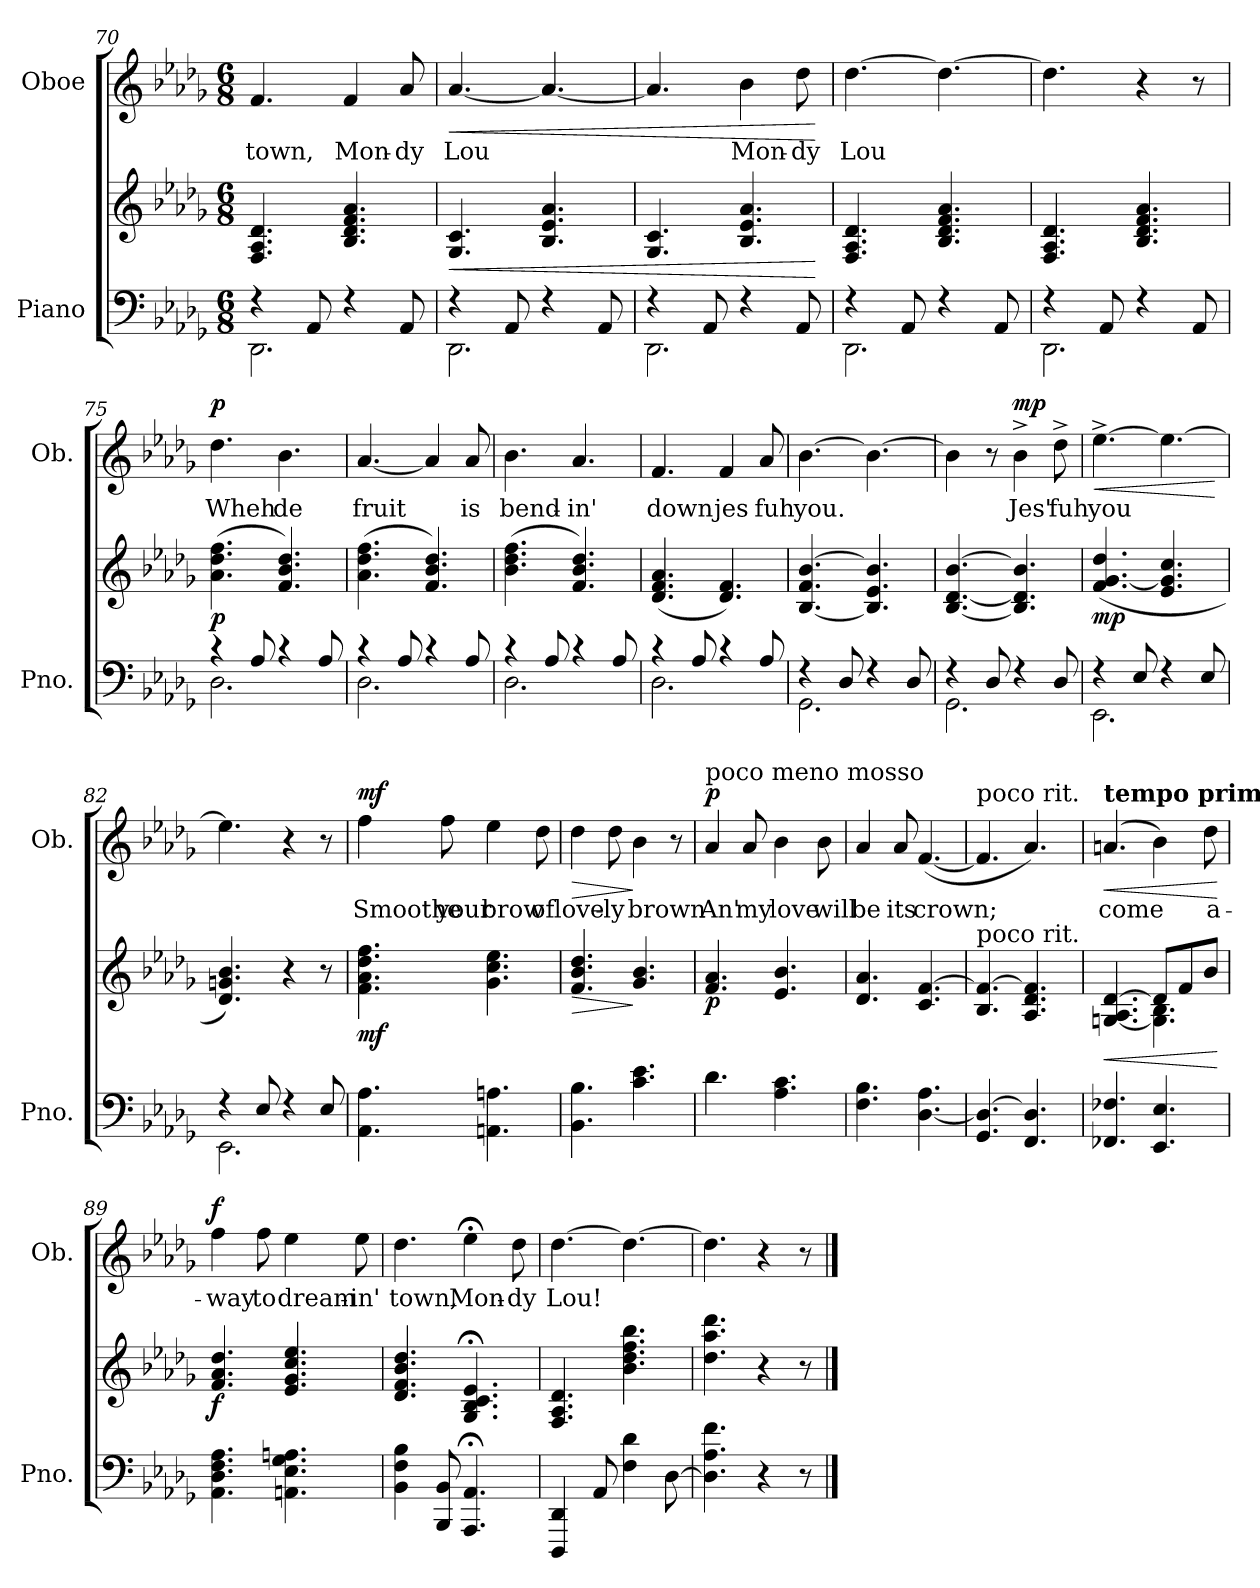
**kern	**kern	**dynam	**kern	**text	**dynam
*part2	*part2	*part2	*part1	*part1	*part1
*staff3	*staff2	*staff2/3	*staff1	*staff1	*staff1
*I"Piano	*	*	*I"Oboe	*	*
*I'Pno.	*	*	*I'Ob.	*	*
*clefF4	*clefG2	*	*clefG2	*	*
*k[b-e-a-d-g-]	*k[b-e-a-d-g-]	*	*k[b-e-a-d-g-]	*	*
*M6/8	*M6/8	*	*M6/8	*	*
=70	=70	=70	=70	=70	=70
*^	*	*	*	*	*
!	!	!	!	!	!LO:LY:b	!
4r	2.DD-\	4.F/ 4.A-/ 4.d-/	.	4.f/	town,	.
8AA-/	.	.	.	.	.	.
!	!	!	!	!	!LO:LY:b	!
4r	.	4.B-/ 4.d-/ 4.f/ 4.a-/	.	4f/	Mon-	.
!	!	!	!	!	!LO:LY:b	!
8AA-/	.	.	.	8a-/	-dy	.
=71	=71	=71	=71	=71	=71	=71
!	!	!	!LO:HP:b	!	!LO:LY:b	!LO:HP:b
4r	2.DD-\	4.G-/ 4.c/	<	[4.a-/	Lou	<
8AA-/	.	.	.	.	.	.
4r	.	4.B-/ 4.e-/ 4.a-/	.	4.a-/_	.	.
8AA-/	.	.	.	.	.	.
=72	=72	=72	=72	=72	=72	=72
4r	2.DD-\	4.G-/ 4.c/	.	4.a-/]	.	.
8AA-/	.	.	.	.	.	.
!	!	!	!	!	!LO:LY:b	!
4r	.	4.B-/ 4.e-/ 4.a-/	.	4b-\	Mon-	.
!	!	!	!	!	!LO:LY:b	!
8AA-/	.	.	.	8dd-\	-dy	.
*v	*v	*	*	*	*	*
.	.	[	.	.	[
!!LO:LB:g=z
=73	=73	=73	=73	=73	=73
*^	*	*	*	*	*
!	!	!	!	!	!LO:LY:b	!
4r	2.DD-\	4.F/ 4.A-/ 4.d-/	.	[4.dd-\	Lou	.
8AA-/	.	.	.	.	.	.
4r	.	4.B-/ 4.d-/ 4.f/ 4.a-/	.	4.dd-\_	.	.
8AA-/	.	.	.	.	.	.
=74	=74	=74	=74	=74	=74	=74
4r	2.DD-\	4.F/ 4.A-/ 4.d-/	.	4.dd-\]	.	.
8AA-/	.	.	.	.	.	.
4r	.	4.B-/ 4.d-/ 4.f/ 4.a-/	.	4r	.	.
8AA-/	.	.	.	8r	.	.
=75	=75	=75	=75	=75	=75	=75
!	!	!	!LO:DY:b	!	!LO:LY:b	!LO:DY:a
4r	2.D-\	(4.a-\ 4.dd-\ 4.ff\	p	4.dd-\	Wheh	p
8A-/	.	.	.	.	.	.
!	!	!	!	!	!LO:LY:b	!
4r	.	4.f/ 4.b-/ 4.dd-/)	.	4.b-\	de	.
8A-/	.	.	.	.	.	.
=76	=76	=76	=76	=76	=76	=76
!	!	!	!	!	!LO:LY:b	!
4r	2.D-\	(4.a-\ 4.dd-\ 4.ff\	.	[4.a-/	fruit	.
8A-/	.	.	.	.	.	.
4r	.	4.f/ 4.b-/ 4.dd-/)	.	4a-/]	.	.
!	!	!	!	!	!LO:LY:b	!
8A-/	.	.	.	8a-/	is	.
=77	=77	=77	=77	=77	=77	=77
!	!	!	!	!	!LO:LY:b	!
4r	2.D-\	(4.b-\ 4.dd-\ 4.ff\	.	4.b-\	bend-	.
8A-/	.	.	.	.	.	.
!	!	!	!	!	!LO:LY:b	!
4r	.	4.f/ 4.b-/ 4.dd-/)	.	4.a-/	-in'	.
8A-/	.	.	.	.	.	.
=78	=78	=78	=78	=78	=78	=78
!	!	!	!	!	!LO:LY:b	!
4r	2.D-\	(>4.d-/ 4.f/ 4.a-/	.	4.f/	down	.
8A-/	.	.	.	.	.	.
!	!	!	!	!	!LO:LY:b	!
4r	.	4.d-/ 4.f/)	.	4f/	jes	.
!	!	!	!	!	!LO:LY:b	!
8A-/	.	.	.	8a-/	fuh	.
!!LO:LB:g=z
=79	=79	=79	=79	=79	=79	=79
!	!	!	!	!	!LO:LY:b	!
4r	2.GG-\	[4.B-/ 4.f/ [4.b-/	.	[4.b-\	you.	.
8D-/	.	.	.	.	.	.
4r	.	4.B-/] 4.e-/ 4.b-/]	.	4.b-\_	.	.
8D-/	.	.	.	.	.	.
=80	=80	=80	=80	=80	=80	=80
4r	2.GG-\	[4.B-/ [4.d-/ [4.b-/	.	4b-\]	.	.
8D-/	.	.	.	8r	.	.
!	!	!	!	!	!LO:LY:b	!LO:DY:a
4r	.	4.B-/] 4.d-/] 4.b-/]	.	4b-^\	Jes'	mp
!	!	!	!	!	!LO:LY:b	!
8D-/	.	.	.	8dd-^\	fuh	.
=81	=81	=81	=81	=81	=81	=81
!	!	!	!LO:DY:b	!	!LO:LY:b	!LO:HP:b
4r	2.EE-\	(4.f/ [4.g-/ 4.dd-/	mp	[4.ee-^\	you	<
8E-/	.	.	.	.	.	.
4r	.	4.e-/ 4.g-/] 4.cc/	.	4.ee-\_	.	.
8E-/	.	.	.	.	.	.
*v	*v	*	*	*	*	*
.	.	.	.	.	[
=82	=82	=82	=82	=82	=82
*^	*	*	*	*	*
4r	2.EE-\	4.d-/ 4.gn/ 4.b-/)	.	4.ee-\]	.	.
8E-/	.	.	.	.	.	.
4r	.	4r	.	4r	.	.
8E-/	.	8r	.	8r	.	.
*v	*v	*	*	*	*	*
=83	=83	=83	=83	=83	=83
!	!	!LO:DY:b	!	!LO:LY:b	!LO:DY:a
4.AA-\ 4.A-\	4.f\ 4.a-\ 4.dd-\ 4.ff\	mf	4ff\	Smoothe	mf
!	!	!	!	!LO:LY:b	!
.	.	.	8ff\	your	.
!	!	!	!	!LO:LY:b	!
4.AAn\ 4.An\	4.g-\ 4.cc\ 4.ee-\	.	4ee-\	brow	.
!	!	!	!	!LO:LY:b	!
.	.	.	8dd-\	of	.
!!LO:PB:g=z
=84	=84	=84	=84	=84	=84
!	!	!LO:HP:b	!	!LO:LY:b	!LO:HP:b
4.BB-\ 4.B-\	4.f/ 4.b-/ 4.dd-/	>	4dd-\	love-	>
!	!	!	!	!LO:LY:b	!
.	.	.	8dd-\	-ly	.
!	!	!	!	!LO:LY:b	!
4.c\ 4.e-\	4.g-/ 4.b-/	]	4b-\	brown	]
.	.	.	8r	.	.
=85	=85	=85	=85	=85	=85
!	!	!	!LO:TX:a:t=poco meno mosso	!	!
!	!	!LO:DY:b	!	!LO:LY:b	!LO:DY:a
4.d-\	4.f/ 4.a-/	p	4a-/	An'	p
!	!	!	!	!LO:LY:b	!
.	.	.	8a-/	my	.
!	!	!	!	!LO:LY:b	!
4.A-\ 4.c\	4.e-/ 4.b-/	.	4b-\	love	.
!	!	!	!	!LO:LY:b	!
.	.	.	8b-\	will	.
=86	=86	=86	=86	=86	=86
!	!	!	!	!LO:LY:b	!
4.F\ 4.B-\	4.d-/ 4.a-/	.	4a-/	be	.
!	!	!	!	!LO:LY:b	!
.	.	.	8a-/	its	.
!	!	!	!	!LO:LY:b	!
[4.D-\ 4.A-\	4.c/ [4.f/	.	(>[4.f/	crown;	.
=87	=87	=87	=87	=87	=87
!	!	!	!LO:TX:a:t=poco rit.	!	!
!	!LO:TX:a:t=poco rit.	!	!	!	!
4.GG-/ 4.D-/_	4.B-/ 4.f/_	.	4.f/]	.	.
4.FF/ 4.D-/]	4.A-/ 4.d-/ 4.f/]	.	4.a-/)	.	.
=88	=88	=88	=88	=88	=88
!	!	!	!LO:TX:a:B:t=tempo primo	!	!
!	!	!LO:HP:b	!	!LO:LY:b	!LO:HP:b
*	*^	*	*	*	*
4.FF-X/ 4.F-X/	[4.Gn/ 4.A-/ [4.d-/	4.ryy	<	(4.an/	come	<
4.EE-/ 4.E-/	8d-/L]	4.G\] 4.B-\	.	4b-\)	.	.
.	8f/	.	.	.	.	.
!	!	!	!	!	!LO:LY:b	!
.	8b-/J	.	.	8dd-\	a-	.
*	*v	*v	*	*	*	*
.	.	[	.	.	[
=89	=89	=89	=89	=89	=89
!	!	!LO:DY:b	!	!LO:LY:b	!LO:DY:a
4.AA-\ 4.D-\ 4.F\ 4.A-\	4.f/ 4.a-/ 4.dd-/	f	4ff\	-way	f
!	!	!	!	!LO:LY:b	!
.	.	.	8ff\	to	.
!	!	!	!	!LO:LY:b	!
4.AAn\ 4.E-\ 4.G-\ 4.An\	4.e-/ 4.g-/ 4.cc/ 4.ee-/	.	4ee-\	dream-	.
!	!	!	!	!LO:LY:b	!
.	.	.	8ee-\	-in'	.
!!LO:LB:g=z
=90	=90	=90	=90	=90	=90
!	!	!	!	!LO:LY:b	!
4BB-\ 4F\ 4B-\	4.d-/ 4.f/ 4.b-/ 4.dd-/	.	4.dd-\	town,	.
8BBB-/ 8BB-/	.	.	.	.	.
!	!	!	!	!LO:LY:b	!
4.AAA-/;< 4.AA-/;<	4.G-/;< 4.B-/;< 4.c/;< 4.e-/;<	.	4ee-;<\	Mon-	.
!	!	!	!	!LO:LY:b	!
.	.	.	8dd-\	-dy	.
=91	=91	=91	=91	=91	=91
!	!	!	!	!LO:LY:b	!
4DDD-/ 4DD-/	4.F/ 4.A-/ 4.d-/	.	[4.dd-\	Lou!	.
8AA-/	.	.	.	.	.
4F\ 4d-\	4.b-\ 4.dd-\ 4.ff\ 4.bb-\	.	4.dd-\_	.	.
[8D-\	.	.	.	.	.
=92	=92	=92	=92	=92	=92
4.D-\] 4.A-\ 4.f\	4.dd-\ 4.aa-\ 4.ddd-\	.	4.dd-\]	.	.
4r	4r	.	4r	.	.
8r	8r	.	8r	.	.
==	==	==	==	==	==
*-	*-	*-	*-	*-	*-
